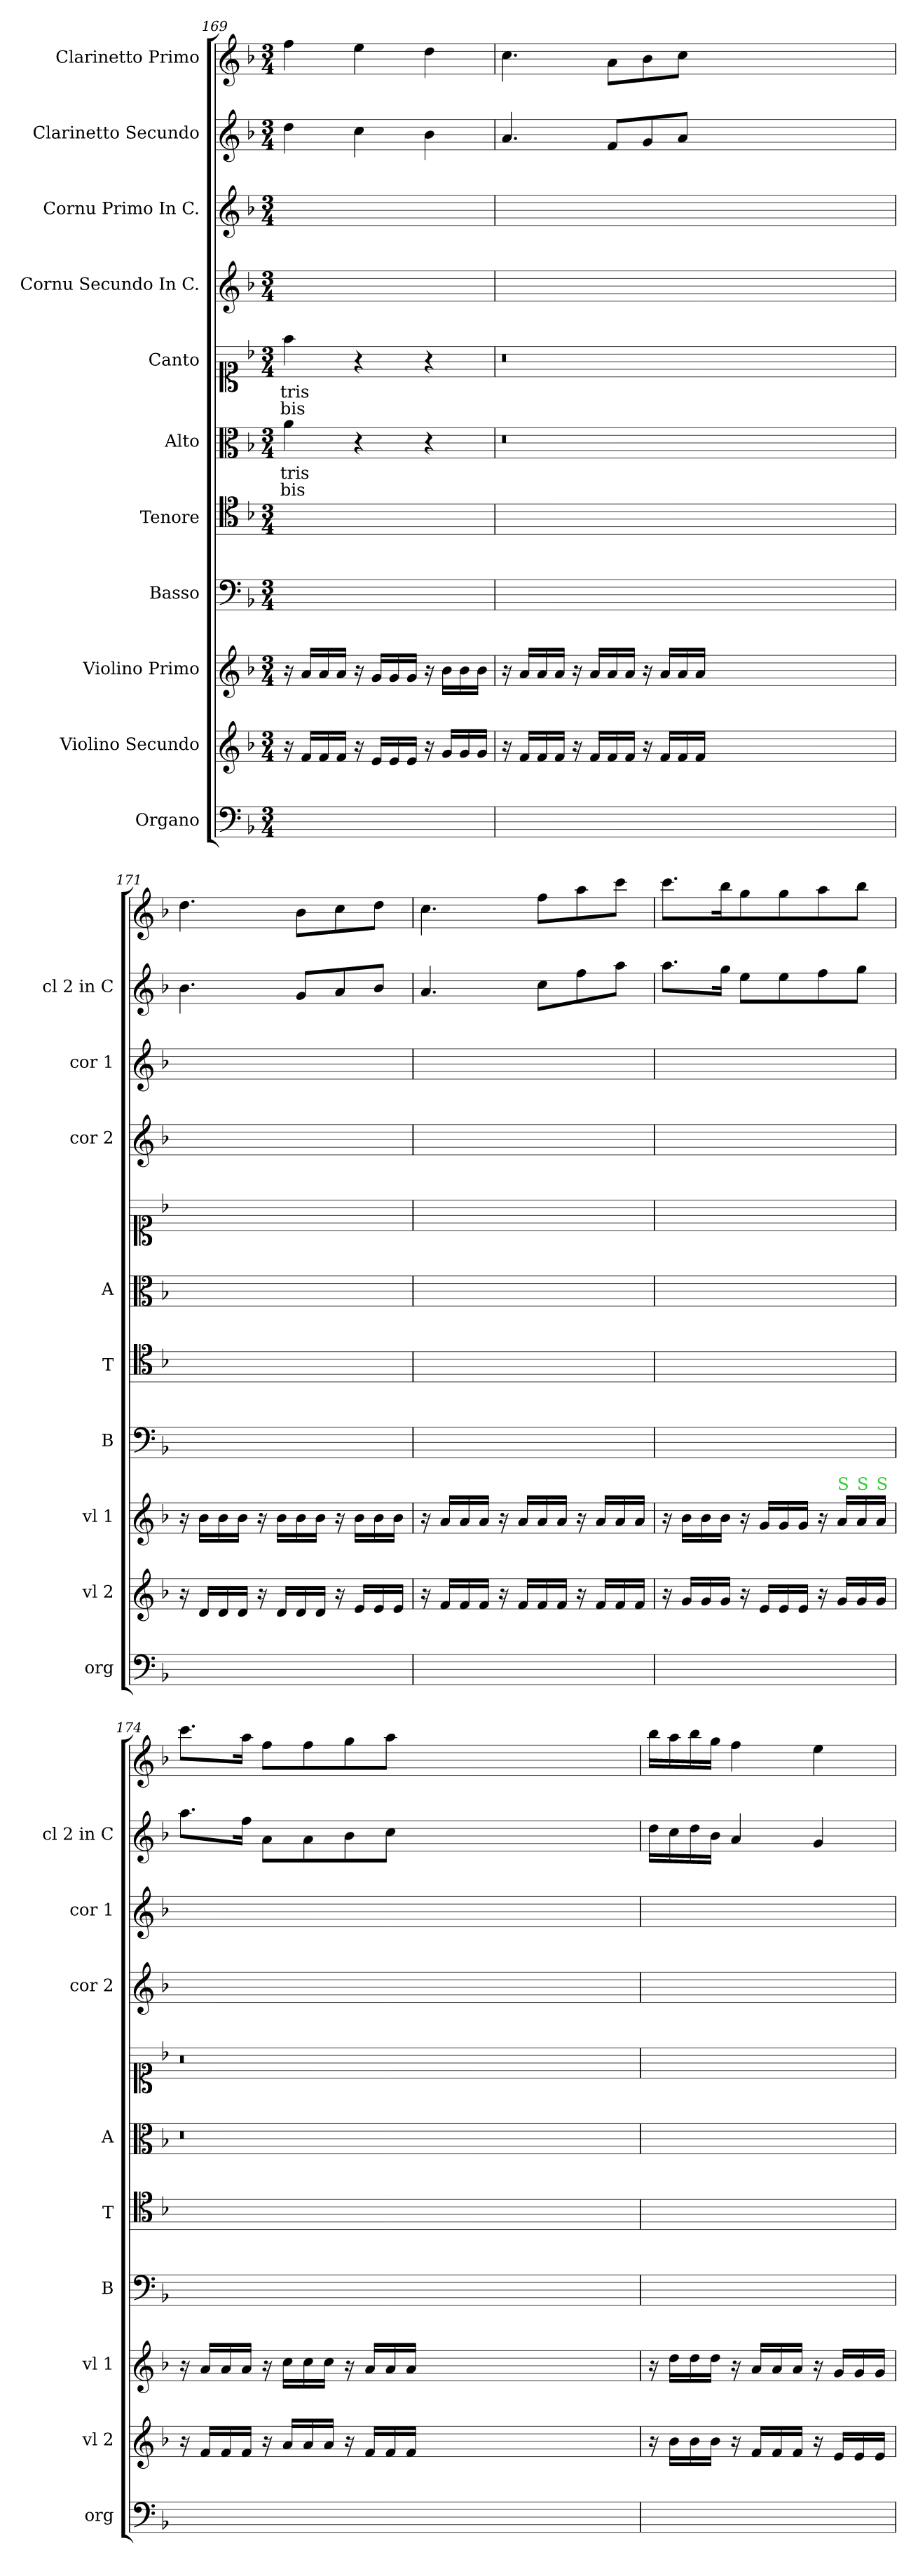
**kern	**kern	**kern	**kern	**kern	**kern	**text	**text	**kern	**text	**text	**kern	**kern	**kern	**kern
*part11	*part10	*part9	*part8	*part7	*part6	*part6	*part6	*part5	*part5	*part5	*part4	*part3	*part2	*part1
*staff11	*staff10	*staff9	*staff8	*staff7	*staff6	*staff6	*staff6	*staff5	*staff5	*staff5	*staff4	*staff3	*staff2	*staff1
*I"Organo	*I"Violino Secundo	*I"Violino Primo	*I"Basso	*I"Tenore	*I"Alto	*	*	*I"Canto	*	*	*I"Cornu Secundo In C.	*I"Cornu Primo In C.	*I"Clarinetto Secundo	*I"Clarinetto Primo
*I'org	*I'vl 2	*I'vl 1	*I'B	*I'T	*I'A	*	*	*	*	*	*I'cor 2	*I'cor 1	*I'cl 2 in C	*
*clefF4	*clefG2	*clefG2	*clefF4	*clefC4	*clefC3	*	*	*clefC1	*	*	*clefG2	*clefG2	*clefG2	*clefG2
*k[b-]	*k[b-]	*k[b-]	*k[b-]	*k[b-]	*k[b-]	*	*	*k[b-]	*	*	*k[b-]	*k[b-]	*k[b-]	*k[b-]
*M3/4	*M3/4	*M3/4	*M3/4	*M3/4	*M3/4	*	*	*M3/4	*	*	*M3/4	*M3/4	*M3/4	*M3/4
=169	=169	=169	=169	=169	=169	=169	=169	=169	=169	=169	=169	=169	=169	=169
2.ryy	16r	16r	2.ryy	2.ryy	4a\	-tris	-bis	4ff\	-tris	-bis	2.ryy	2.ryy	4dd\	4ff\
.	16f/LL	16a/LL	.	.	.	.	.	.	.	.	.	.	.	.
.	16f/	16a/	.	.	.	.	.	.	.	.	.	.	.	.
.	16f/JJ	16a/JJ	.	.	.	.	.	.	.	.	.	.	.	.
.	16r	16r	.	.	4r	.	.	4r	.	.	.	.	4cc\	4ee\
.	16e/LL	16g/LL	.	.	.	.	.	.	.	.	.	.	.	.
.	16e/	16g/	.	.	.	.	.	.	.	.	.	.	.	.
.	16e/JJ	16g/JJ	.	.	.	.	.	.	.	.	.	.	.	.
.	16r	16r	.	.	4r	.	.	4r	.	.	.	.	4b-\	4dd\
.	16g/LL	16b-\LL	.	.	.	.	.	.	.	.	.	.	.	.
.	16g/	16b-\	.	.	.	.	.	.	.	.	.	.	.	.
.	16g/JJ	16b-\JJ	.	.	.	.	.	.	.	.	.	.	.	.
=170	=170	=170	=170	=170	=170	=170	=170	=170	=170	=170	=170	=170	=170	=170
2.ryy	16r	16r	2.ryy	2.ryy	0.r	.	.	0.r	.	.	2.ryy	2.ryy	4.a/	4.cc\
.	16f/LL	16a/LL	.	.	.	.	.	.	.	.	.	.	.	.
.	16f/	16a/	.	.	.	.	.	.	.	.	.	.	.	.
.	16f/JJ	16a/JJ	.	.	.	.	.	.	.	.	.	.	.	.
.	16r	16r	.	.	.	.	.	.	.	.	.	.	.	.
.	16f/LL	16a/LL	.	.	.	.	.	.	.	.	.	.	.	.
.	16f/	16a/	.	.	.	.	.	.	.	.	.	.	8f/L	8a\L
.	16f/JJ	16a/JJ	.	.	.	.	.	.	.	.	.	.	.	.
.	16r	16r	.	.	.	.	.	.	.	.	.	.	8g/	8b-\
.	16f/LL	16a/LL	.	.	.	.	.	.	.	.	.	.	.	.
.	16f/	16a/	.	.	.	.	.	.	.	.	.	.	8a/J	8cc\J
.	16f/JJ	16a/JJ	.	.	.	.	.	.	.	.	.	.	.	.
0ryy	0ryy	0ryy	0ryy	0ryy	.	.	.	.	.	.	0ryy	0ryy	0ryy	0ryy
4ryy	4ryy	4ryy	4ryy	4ryy	.	.	.	.	.	.	4ryy	4ryy	4ryy	4ryy
=171	=171	=171	=171	=171	=171	=171	=171	=171	=171	=171	=171	=171	=171	=171
2.ryy	16r	16r	2.ryy	2.ryy	2.ryy	.	.	2.ryy	.	.	2.ryy	2.ryy	4.b-\	4.dd\
.	16d/LL	16b-\LL	.	.	.	.	.	.	.	.	.	.	.	.
.	16d/	16b-\	.	.	.	.	.	.	.	.	.	.	.	.
.	16d/JJ	16b-\JJ	.	.	.	.	.	.	.	.	.	.	.	.
.	16r	16r	.	.	.	.	.	.	.	.	.	.	.	.
.	16d/LL	16b-\LL	.	.	.	.	.	.	.	.	.	.	.	.
.	16d/	16b-\	.	.	.	.	.	.	.	.	.	.	8g/L	8b-\L
.	16d/JJ	16b-\JJ	.	.	.	.	.	.	.	.	.	.	.	.
.	16r	16r	.	.	.	.	.	.	.	.	.	.	8a/	8cc\
.	16e/LL	16b-\LL	.	.	.	.	.	.	.	.	.	.	.	.
.	16e/	16b-\	.	.	.	.	.	.	.	.	.	.	8b-/J	8dd\J
.	16e/JJ	16b-\JJ	.	.	.	.	.	.	.	.	.	.	.	.
=172	=172	=172	=172	=172	=172	=172	=172	=172	=172	=172	=172	=172	=172	=172
2.ryy	16r	16r	2.ryy	2.ryy	2.ryy	.	.	2.ryy	.	.	2.ryy	2.ryy	4.a/	4.cc\
.	16f/LL	16a/LL	.	.	.	.	.	.	.	.	.	.	.	.
.	16f/	16a/	.	.	.	.	.	.	.	.	.	.	.	.
.	16f/JJ	16a/JJ	.	.	.	.	.	.	.	.	.	.	.	.
.	16r	16r	.	.	.	.	.	.	.	.	.	.	.	.
.	16f/LL	16a/LL	.	.	.	.	.	.	.	.	.	.	.	.
.	16f/	16a/	.	.	.	.	.	.	.	.	.	.	8cc\L	8ff\L
.	16f/JJ	16a/JJ	.	.	.	.	.	.	.	.	.	.	.	.
.	16r	16r	.	.	.	.	.	.	.	.	.	.	8ff\	8aa\
.	16f/LL	16a/LL	.	.	.	.	.	.	.	.	.	.	.	.
.	16f/	16a/	.	.	.	.	.	.	.	.	.	.	8aa\J	8ccc\J
.	16f/JJ	16a/JJ	.	.	.	.	.	.	.	.	.	.	.	.
=173	=173	=173	=173	=173	=173	=173	=173	=173	=173	=173	=173	=173	=173	=173
2.ryy	16r	16r	2.ryy	2.ryy	2.ryy	.	.	2.ryy	.	.	2.ryy	2.ryy	8.aa\L	8.ccc\L
.	16g/LL	16b-\LL	.	.	.	.	.	.	.	.	.	.	.	.
.	16g/	16b-\	.	.	.	.	.	.	.	.	.	.	.	.
.	16g/JJ	16b-\JJ	.	.	.	.	.	.	.	.	.	.	16gg\Jk	16bb-\K
.	16r	16r	.	.	.	.	.	.	.	.	.	.	8ee\L	8gg\
.	16e/LL	16g/LL	.	.	.	.	.	.	.	.	.	.	.	.
.	16e/	16g/	.	.	.	.	.	.	.	.	.	.	8ee\	8gg\
.	16e/JJ	16g/JJ	.	.	.	.	.	.	.	.	.	.	.	.
.	16r	16r	.	.	.	.	.	.	.	.	.	.	8ff\	8aa\
!	!	!LO:TX:a:color=limegreen:t=S	!	!	!	!	!	!	!	!	!	!	!	!
.	16g/LL	16a/LL	.	.	.	.	.	.	.	.	.	.	.	.
!	!	!LO:TX:a:color=limegreen:t=S	!	!	!	!	!	!	!	!	!	!	!	!
.	16g/	16a/	.	.	.	.	.	.	.	.	.	.	8gg\J	8bb-\J
!	!	!LO:TX:a:color=limegreen:t=S	!	!	!	!	!	!	!	!	!	!	!	!
.	16g/JJ	16a/JJ	.	.	.	.	.	.	.	.	.	.	.	.
=174	=174	=174	=174	=174	=174	=174	=174	=174	=174	=174	=174	=174	=174	=174
2.ryy	16r	16r	2.ryy	2.ryy	0.r	.	.	0.r	.	.	2.ryy	2.ryy	8.aa\L	8.ccc\L
.	16f/LL	16a/LL	.	.	.	.	.	.	.	.	.	.	.	.
.	16f/	16a/	.	.	.	.	.	.	.	.	.	.	.	.
.	16f/JJ	16a/JJ	.	.	.	.	.	.	.	.	.	.	16ff\Jk	16aa\Jk
.	16r	16r	.	.	.	.	.	.	.	.	.	.	8a\L	8ff\L
.	16a/LL	16cc\LL	.	.	.	.	.	.	.	.	.	.	.	.
.	16a/	16cc\	.	.	.	.	.	.	.	.	.	.	8a\	8ff\
.	16a/JJ	16cc\JJ	.	.	.	.	.	.	.	.	.	.	.	.
.	16r	16r	.	.	.	.	.	.	.	.	.	.	8b-\	8gg\
.	16f/LL	16a/LL	.	.	.	.	.	.	.	.	.	.	.	.
.	16f/	16a/	.	.	.	.	.	.	.	.	.	.	8cc\J	8aa\J
.	16f/JJ	16a/JJ	.	.	.	.	.	.	.	.	.	.	.	.
0ryy	0ryy	0ryy	0ryy	0ryy	.	.	.	.	.	.	0ryy	0ryy	0ryy	0ryy
4ryy	4ryy	4ryy	4ryy	4ryy	.	.	.	.	.	.	4ryy	4ryy	4ryy	4ryy
=175	=175	=175	=175	=175	=175	=175	=175	=175	=175	=175	=175	=175	=175	=175
2.ryy	16r	16r	2.ryy	2.ryy	2.ryy	.	.	2.ryy	.	.	2.ryy	2.ryy	16dd\LL	16bb-\LL
.	16b-\LL	16dd\LL	.	.	.	.	.	.	.	.	.	.	16cc\	16aa\
.	16b-\	16dd\	.	.	.	.	.	.	.	.	.	.	16dd\	16bb-\
.	16b-\JJ	16dd\JJ	.	.	.	.	.	.	.	.	.	.	16b-\JJ	16gg\JJ
.	16r	16r	.	.	.	.	.	.	.	.	.	.	4a/	4ff\
.	16f/LL	16a/LL	.	.	.	.	.	.	.	.	.	.	.	.
.	16f/	16a/	.	.	.	.	.	.	.	.	.	.	.	.
.	16f/JJ	16a/JJ	.	.	.	.	.	.	.	.	.	.	.	.
.	16r	16r	.	.	.	.	.	.	.	.	.	.	4g/	4ee\
.	16e/LL	16g/LL	.	.	.	.	.	.	.	.	.	.	.	.
.	16e/	16g/	.	.	.	.	.	.	.	.	.	.	.	.
.	16e/JJ	16g/JJ	.	.	.	.	.	.	.	.	.	.	.	.
=	=	=	=	=	=	=	=	=	=	=	=	=	=	=
*-	*-	*-	*-	*-	*-	*-	*-	*-	*-	*-	*-	*-	*-	*-
